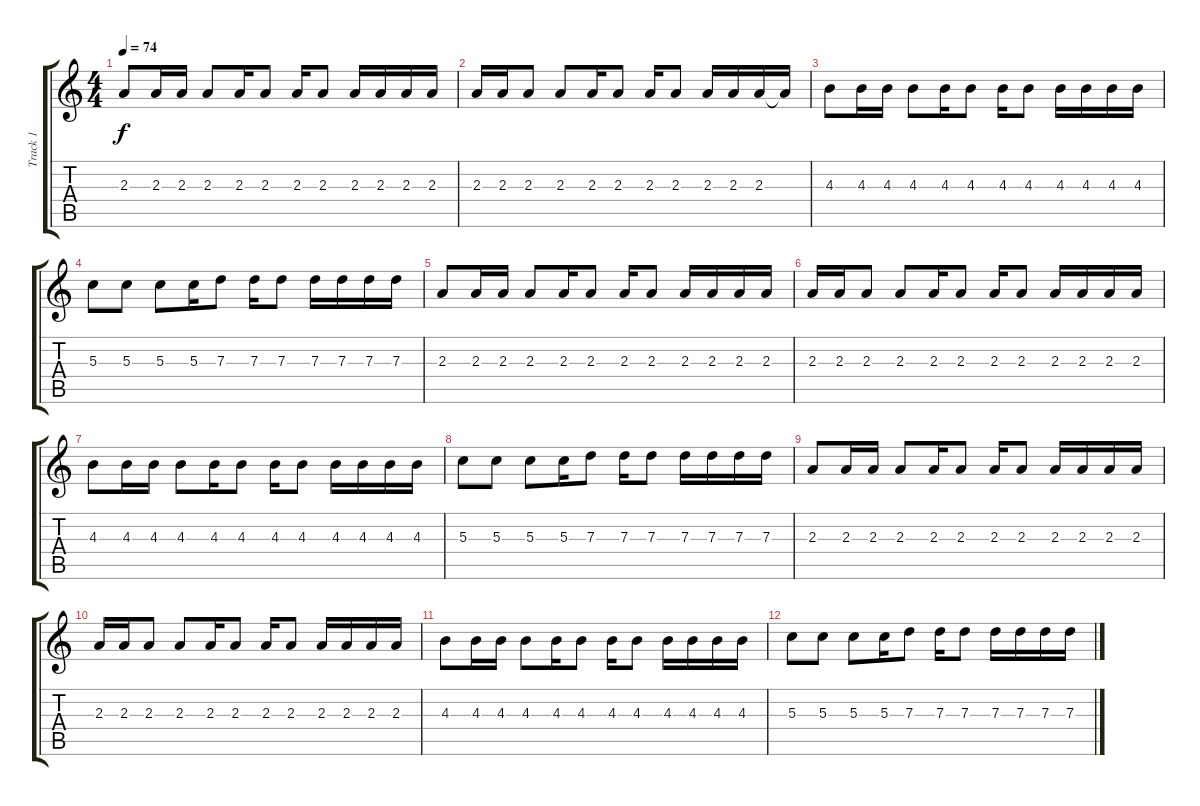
\track ("Track 1" "Track 1") {instrument electricguitarjazz}
\staff {score tabs}
\tuning (E4 B3 G3 D3 A2 E2) {hide}
\ts (4 4)
\tempo 74
\clef g2
\ks c
2.3.8{dy f volume 13 instrument distortionguitar} 2.3.16 2.3.16 2.3.8 2.3.16 2.3.8 2.3.16 2.3.8 2.3.16 2.3.16 2.3.16 2.3.16 |
2.3.16 2.3.16 2.3.8 2.3.8 2.3.16 2.3.8 2.3.16 2.3.8 2.3.16 2.3.16 2.3.16 2.3{t}.16 |
4.3.8 4.3.16 4.3.16 4.3.8 4.3.16 4.3.8 4.3.16 4.3.8 4.3.16 4.3.16 4.3.16 4.3.16 |
5.3.8 5.3.8 5.3.8 5.3.16 7.3.8 7.3.16 7.3.8 7.3.16 7.3.16 7.3.16 7.3.16 |
2.3.8 2.3.16 2.3.16 2.3.8 2.3.16 2.3.8 2.3.16 2.3.8 2.3.16 2.3.16 2.3.16 2.3.16 |
2.3.16 2.3.16 2.3.8 2.3.8 2.3.16 2.3.8 2.3.16 2.3.8 2.3.16 2.3.16 2.3.16 2.3.16 |
4.3.8 4.3.16 4.3.16 4.3.8 4.3.16 4.3.8 4.3.16 4.3.8 4.3.16 4.3.16 4.3.16 4.3.16 |
5.3.8 5.3.8 5.3.8 5.3.16 7.3.8 7.3.16 7.3.8 7.3.16 7.3.16 7.3.16 7.3.16 |
2.3.8 2.3.16 2.3.16 2.3.8 2.3.16 2.3.8 2.3.16 2.3.8 2.3.16 2.3.16 2.3.16 2.3.16 |
2.3.16 2.3.16 2.3.8 2.3.8 2.3.16 2.3.8 2.3.16 2.3.8 2.3.16 2.3.16 2.3.16 2.3.16 |
4.3.8 4.3.16 4.3.16 4.3.8 4.3.16 4.3.8 4.3.16 4.3.8 4.3.16 4.3.16 4.3.16 4.3.16 |
5.3.8 5.3.8 5.3.8 5.3.16 7.3.8 7.3.16 7.3.8 7.3.16 7.3.16 7.3.16 7.3.16
